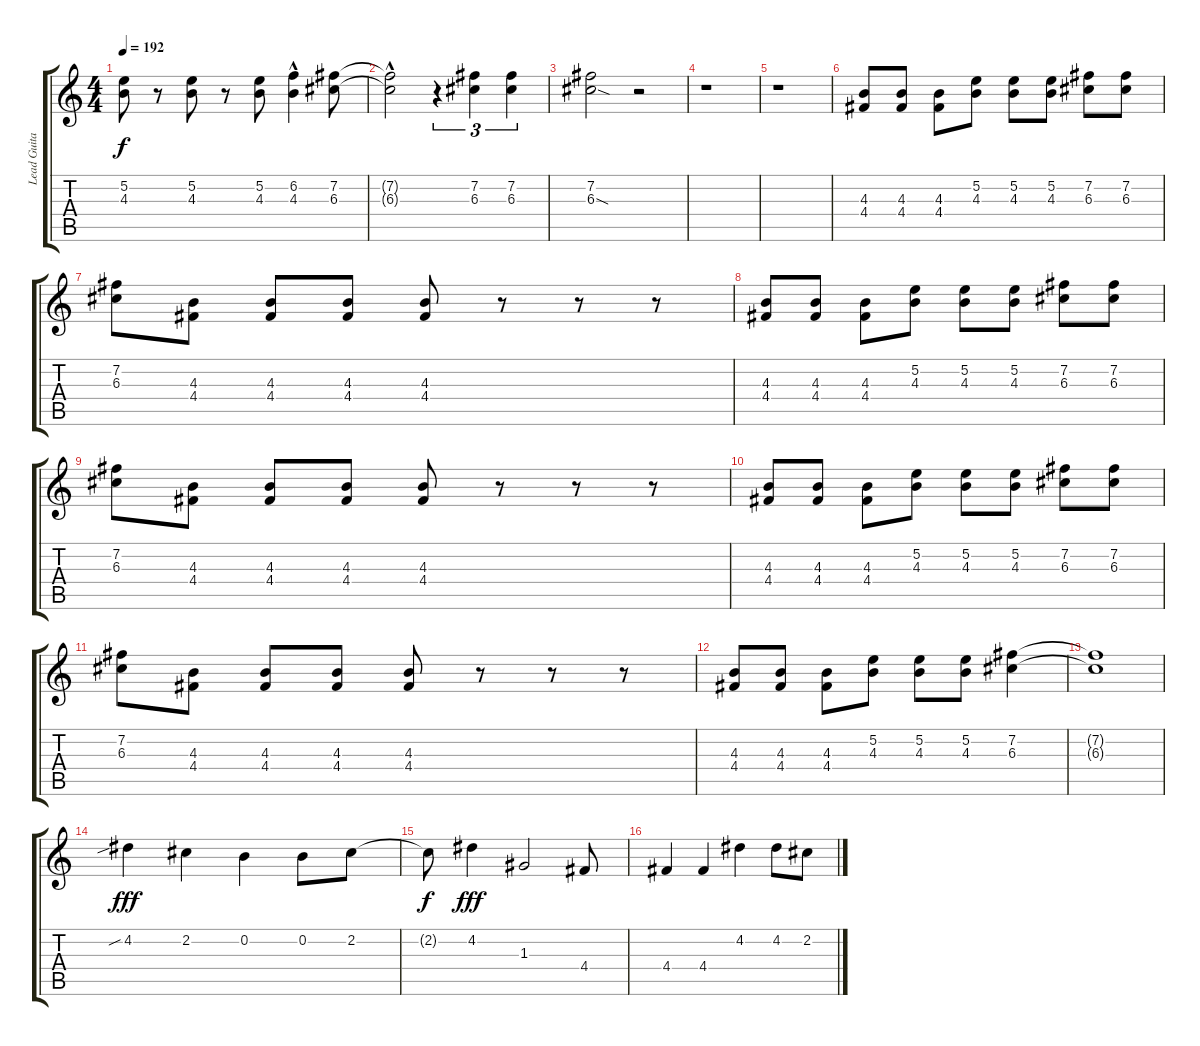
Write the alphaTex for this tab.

\track ("Lead Guitar" "Lead Guita") {instrument distortionguitar}
\staff {score tabs}
\tuning (E4 B3 G3 D3 A2 E2) {hide}
\ts (4 4)
\tempo 192
\clef g2
\ks c
(5.2 4.3).8{dy f} r.8 (5.2 4.3).8 r.8 (5.2 4.3).8 (6.2{hac} 4.3).4 (7.2 6.3).8 |
(7.2{hac t} 6.3{t}).2 r.4{tu (3 2)} (7.2 6.3).4{tu (3 2)} (7.2 6.3).4{tu (3 2)} |
(7.2 6.3{sod}).2 r.2 |
r.1 |
r.1 |
(4.3 4.4).8 (4.3 4.4).8 (4.3 4.4).8 (5.2 4.3).8 (5.2 4.3).8 (5.2 4.3).8 (7.2 6.3).8 (7.2 6.3).8 |
(7.2 6.3).8 (4.3 4.4).8 (4.3 4.4).8 (4.3 4.4).8 (4.3 4.4).8 r.8 r.8 r.8 |
(4.3 4.4).8 (4.3 4.4).8 (4.3 4.4).8 (5.2 4.3).8 (5.2 4.3).8 (5.2 4.3).8 (7.2 6.3).8 (7.2 6.3).8 |
(7.2 6.3).8 (4.3 4.4).8 (4.3 4.4).8 (4.3 4.4).8 (4.3 4.4).8 r.8 r.8 r.8 |
(4.3 4.4).8 (4.3 4.4).8 (4.3 4.4).8 (5.2 4.3).8 (5.2 4.3).8 (5.2 4.3).8 (7.2 6.3).8 (7.2 6.3).8 |
(7.2 6.3).8 (4.3 4.4).8 (4.3 4.4).8 (4.3 4.4).8 (4.3 4.4).8 r.8 r.8 r.8 |
(4.3 4.4).8 (4.3 4.4).8 (4.3 4.4).8 (5.2 4.3).8 (5.2 4.3).8 (5.2 4.3).8 (7.2 6.3).4 |
(7.2{t} 6.3{t}).1 |
4.2{sib}.4{dy fff} 2.2.4 0.2.4 0.2.8 2.2.8 |
2.2{t}.8{dy f} 4.2.4{dy fff} 1.3.2 4.4.8 |
4.4.4 4.4.4 4.2.4 4.2.8 2.2.8
